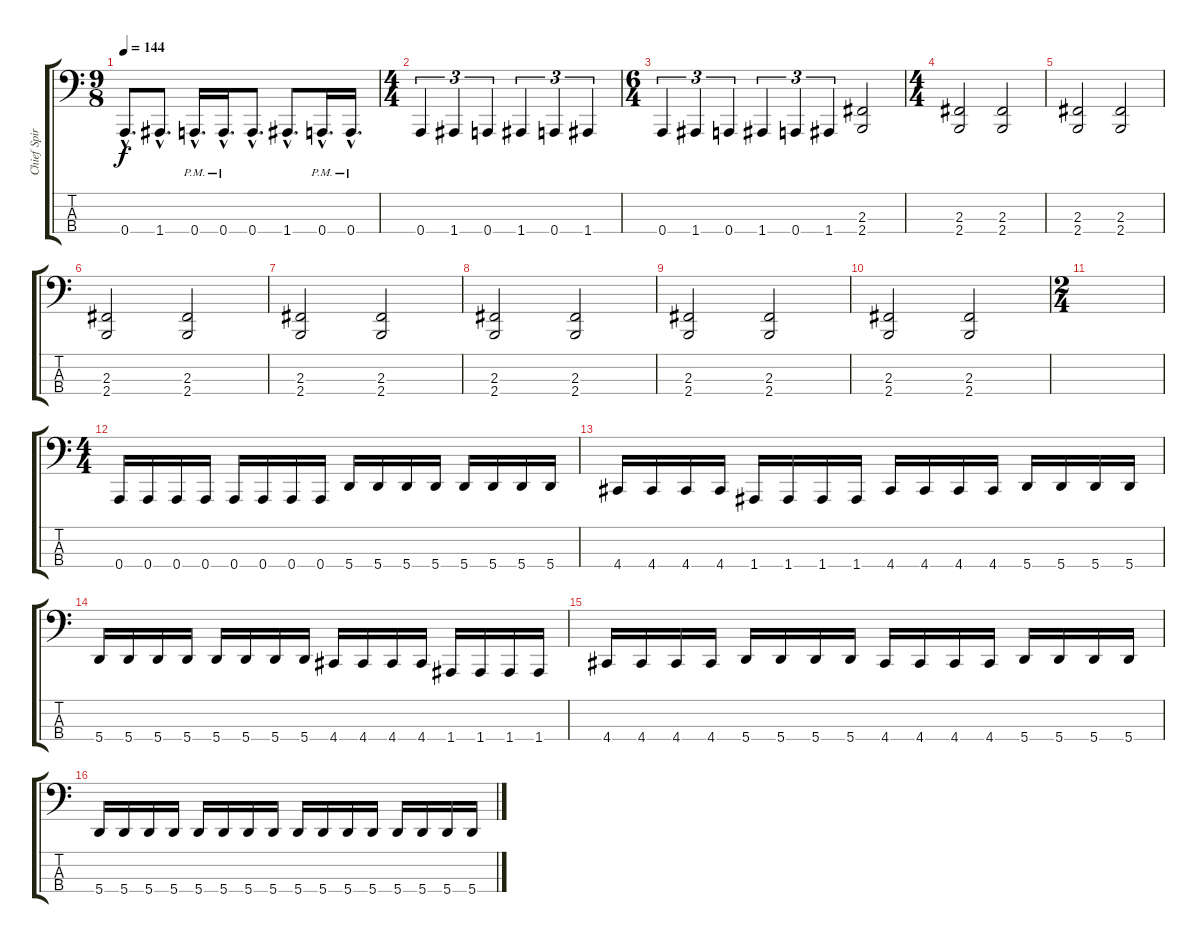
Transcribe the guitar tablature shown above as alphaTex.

\track ("Chief Spires" "Chief Spir") {instrument electricbasspick}
\staff {score tabs}
\tuning (D2 A1 E1 A0) {hide}
\ts (9 8)
\tempo 144
\clef f4
\ks c
0.4{hac}.8{d dy f} 1.4{hac}.8{d} 0.4{hac pm}.16{d} 0.4{hac pm}.16{d} 0.4{hac}.8{d} 1.4{hac}.8{d} 0.4{hac pm}.16{d} 0.4{hac pm}.16{d} |
\ts (4 4)
0.4.4{tu (3 2)} 1.4.4{tu (3 2)} 0.4.4{tu (3 2)} 1.4.4{tu (3 2)} 0.4.4{tu (3 2)} 1.4.4{tu (3 2)} |
\ts (6 4)
0.4.4{tu (3 2)} 1.4.4{tu (3 2)} 0.4.4{tu (3 2)} 1.4.4{tu (3 2)} 0.4.4{tu (3 2)} 1.4.4{tu (3 2)} (2.3 2.4).2{instrument timpani} |
\ts (4 4)
(2.3 2.4).2 (2.3 2.4).2 |
(2.3 2.4).2 (2.3 2.4).2 |
(2.3 2.4).2 (2.3 2.4).2 |
(2.3 2.4).2 (2.3 2.4).2 |
(2.3 2.4).2 (2.3 2.4).2 |
(2.3 2.4).2 (2.3 2.4).2 |
(2.3 2.4).2 (2.3 2.4).2 |
\ts (2 4)
|
\ts (4 4)
0.4.16{instrument electricbasspick} 0.4.16 0.4.16 0.4.16 0.4.16 0.4.16 0.4.16 0.4.16 5.4.16 5.4.16 5.4.16 5.4.16 5.4.16 5.4.16 5.4.16 5.4.16 |
4.4.16 4.4.16 4.4.16 4.4.16 1.4.16 1.4.16 1.4.16 1.4.16 4.4.16 4.4.16 4.4.16 4.4.16 5.4.16 5.4.16 5.4.16 5.4.16 |
5.4.16 5.4.16 5.4.16 5.4.16 5.4.16 5.4.16 5.4.16 5.4.16 4.4.16 4.4.16 4.4.16 4.4.16 1.4.16 1.4.16 1.4.16 1.4.16 |
4.4.16 4.4.16 4.4.16 4.4.16 5.4.16 5.4.16 5.4.16 5.4.16 4.4.16 4.4.16 4.4.16 4.4.16 5.4.16 5.4.16 5.4.16 5.4.16 |
5.4.16 5.4.16 5.4.16 5.4.16 5.4.16 5.4.16 5.4.16 5.4.16 5.4.16 5.4.16 5.4.16 5.4.16 5.4.16 5.4.16 5.4.16 5.4.16
